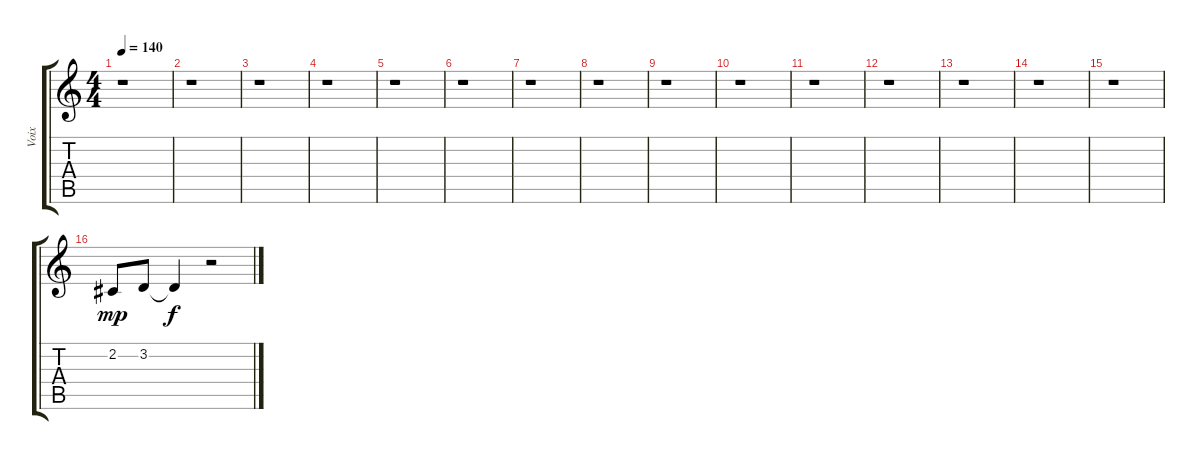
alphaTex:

\track ("Voix" "Voix") {instrument voiceoohs}
\staff {score tabs}
\tuning (E4 B3 G3 D3 A2 E2) {hide}
\ts (4 4)
\tempo 140
\clef g2
\ks c
r.1{dy mp instrument voiceoohs} |
r.1 |
r.1 |
r.1 |
r.1 |
r.1 |
r.1 |
r.1 |
r.1 |
r.1 |
r.1 |
r.1 |
r.1 |
r.1 |
r.1 |
2.2.8 3.2.8 3.2{t}.4{dy f} r.2
